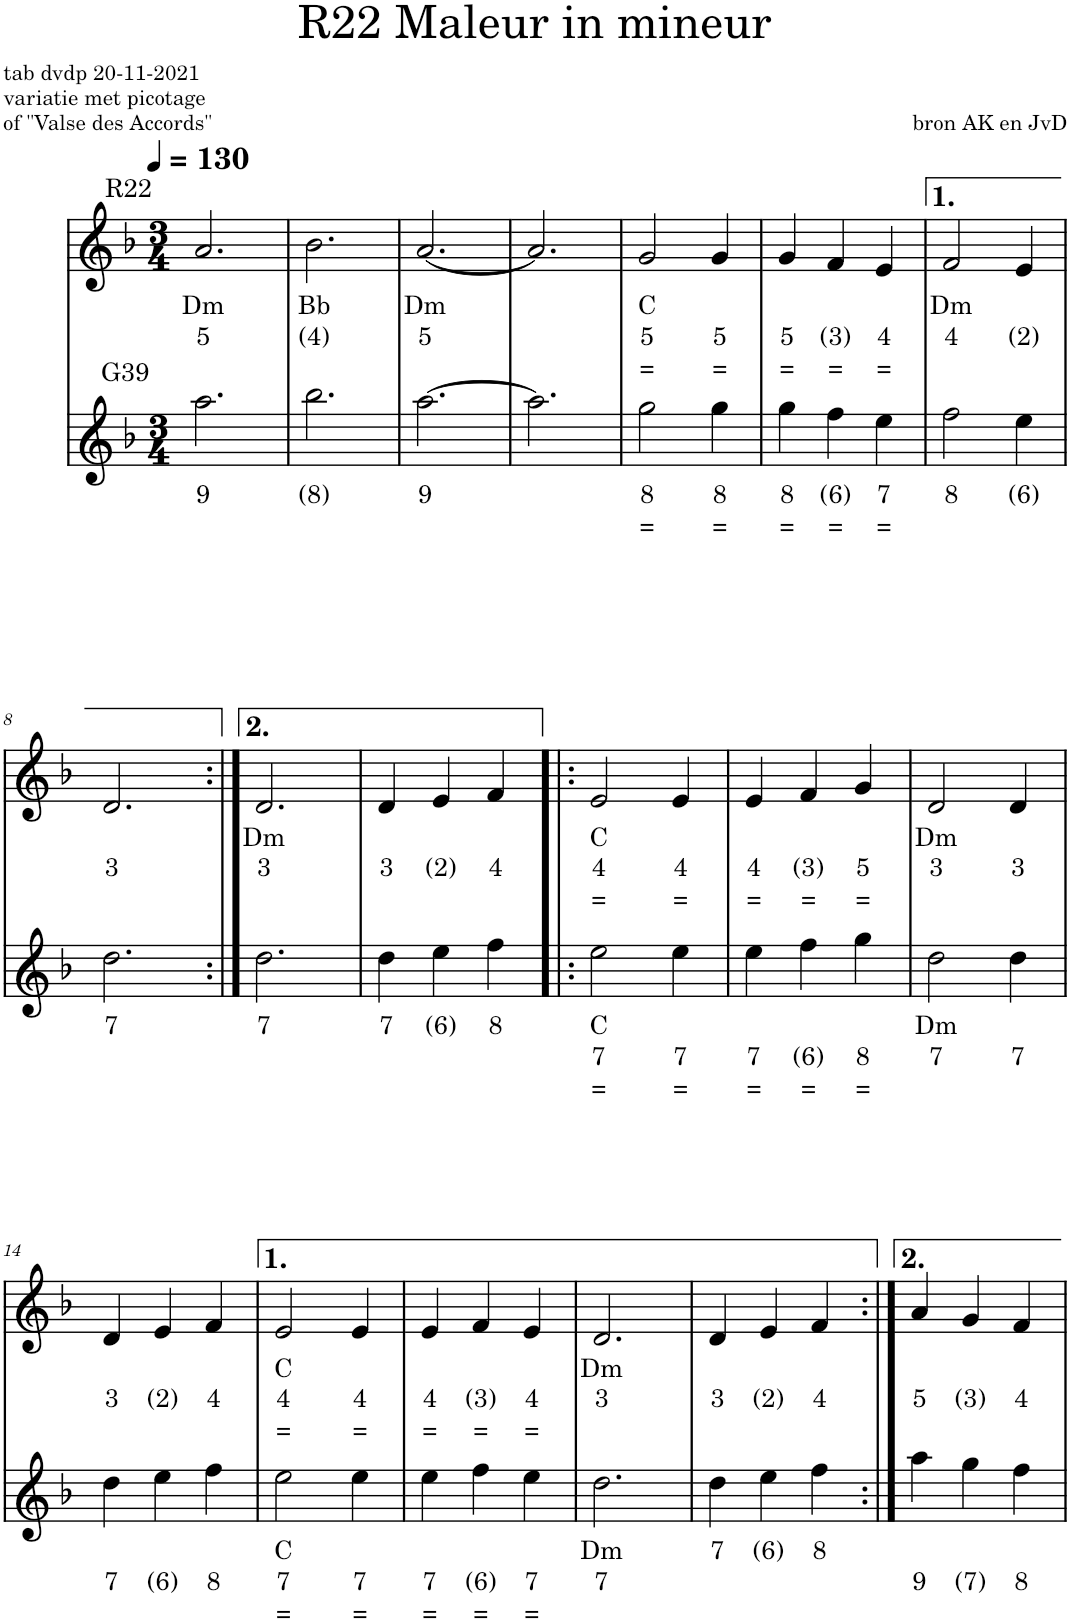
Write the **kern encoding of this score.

**kern	**text	**text	**text	**kern	**text	**text	**text
*part2	*part2	*part2	*part2	*part1	*part1	*part1	*part1
*staff2	*staff2	*staff2	*staff2	*staff1	*staff1	*staff1	*staff1
*I"Viool	*	*	*	*I"Piano	*	*	*
*clefG2	*	*	*	*clefG2	*	*	*
*k[b-]	*	*	*	*k[b-]	*	*	*
*M3/4	*	*	*	*M3/4	*	*	*
*MM130	*	*	*	*MM130	*	*	*
=1	=1	=1	=1	=1	=1	=1	=1
!	!	!	!	!LO:TX:a:t=R22	!	!	!
!LO:TX:a:t=G39	!	!	!	!	!	!	!
!	!LO:LY:b	!	!	!	!LO:LY:b	!LO:LY:b	!
2.aa\	9	.	.	2.a/	Dm	5	.
=2	=2	=2	=2	=2	=2	=2	=2
!	!LO:LY:b	!	!	!	!LO:LY:b	!LO:LY:b	!
2.bb-\	(8)	.	.	2.b-\	Bb	(4)	.
=3	=3	=3	=3	=3	=3	=3	=3
!	!LO:LY:b	!	!	!	!LO:LY:b	!LO:LY:b	!
[2.aa\	9	.	.	[2.a/	Dm	5	.
=4	=4	=4	=4	=4	=4	=4	=4
2.aa\]	.	.	.	2.a/]	.	.	.
=5	=5	=5	=5	=5	=5	=5	=5
!	!LO:LY:b	!LO:LY:b	!	!	!LO:LY:b	!LO:LY:b	!LO:LY:b
2gg\	8	=	.	2g/	C	5	=
!	!LO:LY:b	!LO:LY:b	!	!	!	!LO:LY:b	!LO:LY:b
4gg\	8	=	.	4g/	.	5	=
=6	=6	=6	=6	=6	=6	=6	=6
!	!LO:LY:b	!LO:LY:b	!	!	!	!LO:LY:b	!LO:LY:b
4gg\	8	=	.	4g/	.	5	=
!	!LO:LY:b	!LO:LY:b	!	!	!	!LO:LY:b	!LO:LY:b
4ff\	(6)	=	.	4f/	.	(3)	=
!	!LO:LY:b	!LO:LY:b	!	!	!	!LO:LY:b	!LO:LY:b
4ee\	7	=	.	4e/	.	4	=
=7	=7	=7	=7	=7	=7	=7	=7
!	!LO:LY:b	!	!	!	!LO:LY:b	!LO:LY:b	!
2ff\	8	.	.	2f/	Dm	4	.
!	!LO:LY:b	!	!	!	!	!LO:LY:b	!
4ee\	(6)	.	.	4e/	.	(2)	.
!!LO:LB:g=z
=8	=8	=8	=8	=8	=8	=8	=8
!	!LO:LY:b	!	!	!	!	!LO:LY:b	!
2.dd\	7	.	.	2.d/	.	3	.
=9:|!	=9:|!	=9:|!	=9:|!	=9:|!	=9:|!	=9:|!	=9:|!
!	!LO:LY:b	!	!	!	!LO:LY:b	!LO:LY:b	!
2.dd\	7	.	.	2.d/	Dm	3	.
=10	=10	=10	=10	=10	=10	=10	=10
!	!LO:LY:b	!	!	!	!	!LO:LY:b	!
4dd\	7	.	.	4d/	.	3	.
!	!LO:LY:b	!	!	!	!	!LO:LY:b	!
4ee\	(6)	.	.	4e/	.	(2)	.
!	!LO:LY:b	!	!	!	!	!LO:LY:b	!
4ff\	8	.	.	4f/	.	4	.
=11!|:	=11!|:	=11!|:	=11!|:	=11!|:	=11!|:	=11!|:	=11!|:
!	!LO:LY:b	!LO:LY:b	!LO:LY:b	!	!LO:LY:b	!LO:LY:b	!LO:LY:b
2ee\	C	7	=	2e/	C	4	=
!	!	!LO:LY:b	!LO:LY:b	!	!	!LO:LY:b	!LO:LY:b
4ee\	.	7	=	4e/	.	4	=
=12	=12	=12	=12	=12	=12	=12	=12
!	!	!LO:LY:b	!LO:LY:b	!	!	!LO:LY:b	!LO:LY:b
4ee\	.	7	=	4e/	.	4	=
!	!	!LO:LY:b	!LO:LY:b	!	!	!LO:LY:b	!LO:LY:b
4ff\	.	(6)	=	4f/	.	(3)	=
!	!	!LO:LY:b	!LO:LY:b	!	!	!LO:LY:b	!LO:LY:b
4gg\	.	8	=	4g/	.	5	=
=13	=13	=13	=13	=13	=13	=13	=13
!	!LO:LY:b	!LO:LY:b	!	!	!LO:LY:b	!LO:LY:b	!
2dd\	Dm	7	.	2d/	Dm	3	.
!	!	!LO:LY:b	!	!	!	!LO:LY:b	!
4dd\	.	7	.	4d/	.	3	.
!!LO:LB:g=z
=14	=14	=14	=14	=14	=14	=14	=14
!	!	!LO:LY:b	!	!	!	!LO:LY:b	!
4dd\	.	7	.	4d/	.	3	.
!	!	!LO:LY:b	!	!	!	!LO:LY:b	!
4ee\	.	(6)	.	4e/	.	(2)	.
!	!	!LO:LY:b	!	!	!	!LO:LY:b	!
4ff\	.	8	.	4f/	.	4	.
=15	=15	=15	=15	=15	=15	=15	=15
!	!LO:LY:b	!LO:LY:b	!LO:LY:b	!	!LO:LY:b	!LO:LY:b	!LO:LY:b
2ee\	C	7	=	2e/	C	4	=
!	!	!LO:LY:b	!LO:LY:b	!	!	!LO:LY:b	!LO:LY:b
4ee\	.	7	=	4e/	.	4	=
=16	=16	=16	=16	=16	=16	=16	=16
!	!	!LO:LY:b	!LO:LY:b	!	!	!LO:LY:b	!LO:LY:b
4ee\	.	7	=	4e/	.	4	=
!	!	!LO:LY:b	!LO:LY:b	!	!	!LO:LY:b	!LO:LY:b
4ff\	.	(6)	=	4f/	.	(3)	=
!	!	!LO:LY:b	!LO:LY:b	!	!	!LO:LY:b	!LO:LY:b
4ee\	.	7	=	4e/	.	4	=
=17	=17	=17	=17	=17	=17	=17	=17
!	!LO:LY:b	!LO:LY:b	!	!	!LO:LY:b	!LO:LY:b	!
2.dd\	Dm	7	.	2.d/	Dm	3	.
=18	=18	=18	=18	=18	=18	=18	=18
!	!LO:LY:b	!	!	!	!	!LO:LY:b	!
4dd\	7	.	.	4d/	.	3	.
!	!LO:LY:b	!	!	!	!	!LO:LY:b	!
4ee\	(6)	.	.	4e/	.	(2)	.
!	!LO:LY:b	!	!	!	!	!LO:LY:b	!
4ff\	8	.	.	4f/	.	4	.
=19:|!	=19:|!	=19:|!	=19:|!	=19:|!	=19:|!	=19:|!	=19:|!
!	!	!LO:LY:b	!	!	!	!LO:LY:b	!
4aa\	.	9	.	4a/	.	5	.
!	!	!LO:LY:b	!	!	!	!LO:LY:b	!
4gg\	.	(7)	.	4g/	.	(3)	.
!	!	!LO:LY:b	!	!	!	!LO:LY:b	!
4ff\	.	8	.	4f/	.	4	.
=	=	=	=	=	=	=	=
*-	*-	*-	*-	*-	*-	*-	*-
